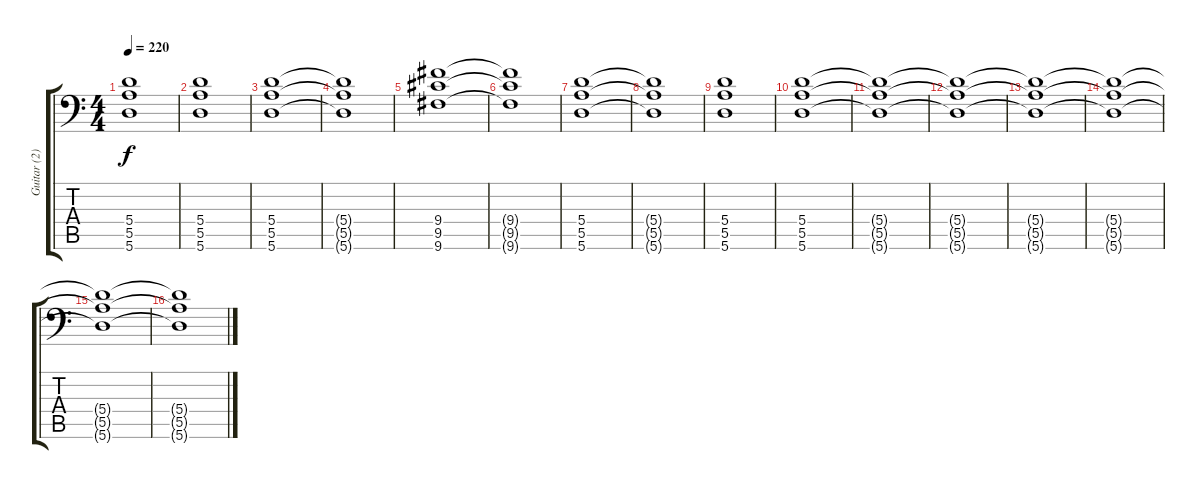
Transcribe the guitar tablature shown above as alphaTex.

\track ("Guitar (2)" "Guitar (2)") {instrument distortionguitar}
\staff {score tabs}
\tuning (B3 Gb3 D3 A2 E2 A1) {hide}
\ts (4 4)
\tempo 220
\clef f4
\ks c
(5.4 5.5 5.6).1{dy f} |
(5.4 5.5 5.6).1 |
(5.4 5.5 5.6).1 |
(5.4{t} 5.5{t} 5.6{t}).1 |
(9.4 9.5 9.6).1 |
(9.4{t} 9.5{t} 9.6{t}).1 |
(5.4 5.5 5.6).1 |
(5.4{t} 5.5{t} 5.6{t}).1 |
(5.4 5.5 5.6).1 |
(5.4 5.5 5.6).1{volume 5} |
(5.4{t} 5.5{t} 5.6{t}).1 |
(5.4{t} 5.5{t} 5.6{t}).1 |
(5.4{t} 5.5{t} 5.6{t}).1 |
(5.4{t} 5.5{t} 5.6{t}).1 |
(5.4{t} 5.5{t} 5.6{t}).1 |
(5.4{t} 5.5{t} 5.6{t}).1
